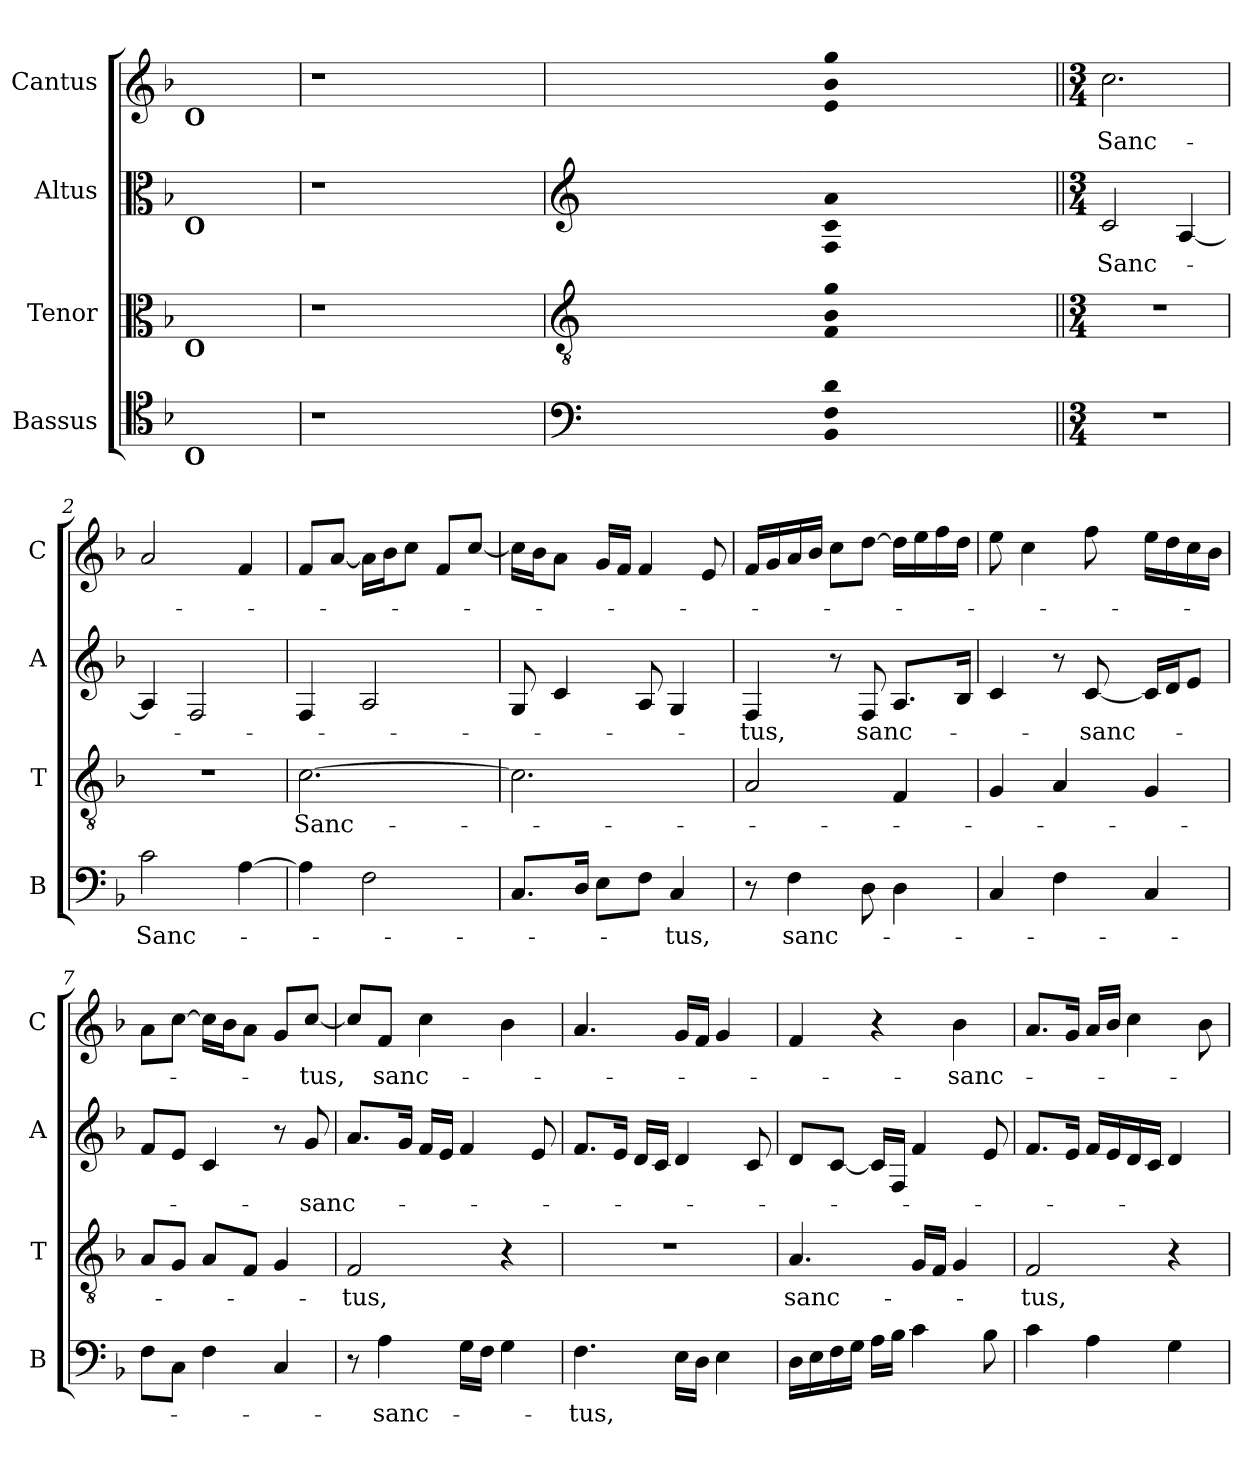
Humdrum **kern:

**kern	**text	**kern	**text	**kern	**text	**kern	**text
*part4	*part4	*part3	*part3	*part2	*part2	*part1	*part1
*staff4	*staff4	*staff3	*staff3	*staff2	*staff2	*staff1	*staff1
*I"Bassus	*	*I"Tenor	*	*I"Altus	*	*I"Cantus	*
*I'B	*	*I'T	*	*I'A	*	*I'C	*
*clefC4	*	*clefC3	*	*clefC3	*	*clefG2	*
*k[b-]	*	*k[b-]	*	*k[b-]	*	*k[b-]	*
*F:	*	*F:	*	*F:	*	*F:	*
=	=	=	=	=	=	=	=
!	!	!	!	!	!	!LO:TX:b:B:t=O	!
!	!	!	!	!LO:TX:b:B:t=O	!	!	!
!	!	!LO:TX:b:B:t=O	!	!	!	!	!
!LO:TX:b:B:t=O	!	!	!	!	!	!	!
1ryy	.	1ryy	.	1ryy	.	1ryy	.
=1X	=1X	=1X	=1X	=1X	=1X	=1X	=1X
1r	.	1r	.	1r	.	1r	.
1ryy	.	1ryy	.	1ryy	.	1ryy	.
=2X	=2X	=2X	=2X	=2X	=2X	=2X	=2X
*clefF4	*	*clefGv2	*	*clefG2	*	*	*
1ryy	.	1ryy	.	1ryy	.	1ryy	.
1ryy	.	1ryy	.	1ryy	.	1ryy	.
!LO:N:n=1:head=solid	!	!	!	!	!	!	!
!LO:N:n=2:head=solid	!	!	!	!	!	!	!
!LO:N:n=3:head=solid	!	!LO:N:n=1:head=solid	!	!	!	!	!
!	!	!LO:N:n=2:head=solid	!	!	!	!	!
!	!	!LO:N:n=3:head=solid	!	!LO:N:n=1:head=solid	!	!	!
!	!	!	!	!LO:N:n=2:head=solid	!	!	!
!	!	!	!	!LO:N:n=3:head=solid	!	!LO:N:n=1:head=solid	!
!	!	!	!	!	!	!LO:N:n=2:head=solid	!
!	!	!	!	!	!	!LO:N:n=3:head=solid	!
1BB-! 1F! 1d!	.	1F! 1B-! 1g!	.	1F! 1c! 1a!	.	1e! 1b-! 1gg!	.
1ryy	.	1ryy	.	1ryy	.	1ryy	.
=1||	=1||	=1||	=1||	=1||	=1||	=1||	=1||
*M3/4	*	*M3/4	*	*M3/4	*	*M3/4	*
!	!	!	!	!	!LO:LY:b	!	!
!	!	!	!	!	!	!	!LO:LY:b
2.r	.	2.r	.	2c/	Sanc-	2.cc\	Sanc-
.	.	.	.	[4A/	.	.	.
=2	=2	=2	=2	=2	=2	=2	=2
!	!LO:LY:b	!	!	!	!	!	!
2c\	Sanc-	2.r	.	4A/]	.	2a/	.
.	.	.	.	2F/	.	.	.
[4A\	.	.	.	.	.	4f/	.
=3	=3	=3	=3	=3	=3	=3	=3
!	!	!	!LO:LY:b	!	!	!	!
4A\]	.	[2.c\	Sanc-	4F/	.	8f/L	.
.	.	.	.	.	.	[8a/J	.
2F\	.	.	.	2A/	.	16a\LL]	.
.	.	.	.	.	.	16b-\J	.
.	.	.	.	.	.	8cc\J	.
.	.	.	.	.	.	8f/L	.
.	.	.	.	.	.	[8cc/J	.
=4	=4	=4	=4	=4	=4	=4	=4
8.C/L	.	2.c\]	.	8G/	.	16cc\LL]	.
.	.	.	.	.	.	16b-\J	.
.	.	.	.	4c/	.	8a\J	.
16D/Jk	.	.	.	.	.	.	.
8E\L	.	.	.	.	.	16g/LL	.
.	.	.	.	.	.	16f/JJ	.
8F\J	.	.	.	8A/	.	4f/	.
!	!LO:LY:b	!	!	!	!	!	!
4C/	-tus,	.	.	4G/	.	.	.
.	.	.	.	.	.	8e/	.
!!LO:LB:g=z
=5	=5	=5	=5	=5	=5	=5	=5
!	!	!	!	!	!LO:LY:b	!	!
8r	.	2A/	.	4F/	-tus,	16f/LL	.
.	.	.	.	.	.	16g/	.
!	!LO:LY:b	!	!	!	!	!	!
4F\	sanc-	.	.	.	.	16a/	.
.	.	.	.	.	.	16b-/JJ	.
.	.	.	.	8r	.	8cc\L	.
!	!	!	!	!	!LO:LY:b	!	!
8D\	.	.	.	8F/	sanc-	[8dd\J	.
4D\	.	4F/	.	8.A/L	.	16dd\LL]	.
.	.	.	.	.	.	16ee\	.
.	.	.	.	.	.	16ff\	.
.	.	.	.	16B-/Jk	.	16dd\JJ	.
=6	=6	=6	=6	=6	=6	=6	=6
4C/	.	4G/	.	4c/	.	8ee\	.
.	.	.	.	.	.	4cc\	.
4F\	.	4A/	.	8r	.	.	.
!	!	!	!	!	!LO:LY:b	!	!
.	.	.	.	[8c/	-sanc-	8ff\	.
4C/	.	4G/	.	16c/LL]	.	16ee\LL	.
.	.	.	.	16d/J	.	16dd\	.
.	.	.	.	8e/J	.	16cc\	.
.	.	.	.	.	.	16b-\JJ	.
=7	=7	=7	=7	=7	=7	=7	=7
8F\L	.	8A/L	.	8f/L	.	8a\L	.
8C\J	.	8G/J	.	8e/J	.	[8cc\J	.
4F\	.	8A/L	.	4c/	.	16cc\LL]	.
.	.	.	.	.	.	16b-\J	.
.	.	8F/J	.	.	.	8a\J	.
4C/	.	4G/	.	8r	.	8g/L	.
!	!	!	!	!	!LO:LY:b	!	!
!	!	!	!	!	!	!	!LO:LY:b
.	.	.	.	8g/	-sanc-	[8cc/J	-tus,
=8	=8	=8	=8	=8	=8	=8	=8
!	!	!	!LO:LY:b	!	!	!	!
8r	.	2F/	-tus,	8.a/L	.	8cc/L]	.
!	!LO:LY:b	!	!	!	!	!	!
!	!	!	!	!	!	!	!LO:LY:b
4A\	-sanc-	.	.	.	.	8f/J	sanc-
.	.	.	.	16g/Jk	.	.	.
.	.	.	.	16f/LL	.	4cc\	.
.	.	.	.	16e/JJ	.	.	.
16G\LL	.	.	.	4f/	.	.	.
16F\JJ	.	.	.	.	.	.	.
4G\	.	4r	.	.	.	4b-\	.
.	.	.	.	8e/	.	.	.
!!LO:PB:g=z
=9	=9	=9	=9	=9	=9	=9	=9
!	!LO:LY:b	!	!	!	!	!	!
4.F\	-tus,	2.r	.	8.f/L	.	4.a/	.
.	.	.	.	16e/Jk	.	.	.
.	.	.	.	16d/LL	.	.	.
.	.	.	.	16c/JJ	.	.	.
16E\LL	.	.	.	4d/	.	16g/LL	.
16D\JJ	.	.	.	.	.	16f/JJ	.
4E\	.	.	.	.	.	4g/	.
.	.	.	.	8c/	.	.	.
=10	=10	=10	=10	=10	=10	=10	=10
!	!	!	!LO:LY:b	!	!	!	!
16D\LL	.	4.A/	sanc-	8d/L	.	4f/	.
16E\	.	.	.	.	.	.	.
16F\	.	.	.	[8c/J	.	.	.
16G\JJ	.	.	.	.	.	.	.
16A\LL	.	.	.	16c/LL]	.	4r	.
16B-\JJ	.	.	.	16F/JJ	.	.	.
4c\	.	16G/LL	.	4f/	.	.	.
.	.	16F/JJ	.	.	.	.	.
!	!	!	!	!	!	!	!LO:LY:b
.	.	4G/	.	.	.	4b-\	-sanc-
8B-\	.	.	.	8e/	.	.	.
=11	=11	=11	=11	=11	=11	=11	=11
!	!	!	!LO:LY:b	!	!	!	!
4c\	.	2F/	-tus,	8.f/L	.	8.a/L	.
.	.	.	.	16e/Jk	.	16g/Jk	.
4A\	.	.	.	16f/LL	.	16a/LL	.
.	.	.	.	16e/	.	16b-/JJ	.
.	.	.	.	16d/	.	4cc\	.
.	.	.	.	16c/JJ	.	.	.
4G\	.	4r	.	4d/	.	.	.
.	.	.	.	.	.	8b-\	.
=	=	=	=	=	=	=	=
*-	*-	*-	*-	*-	*-	*-	*-
